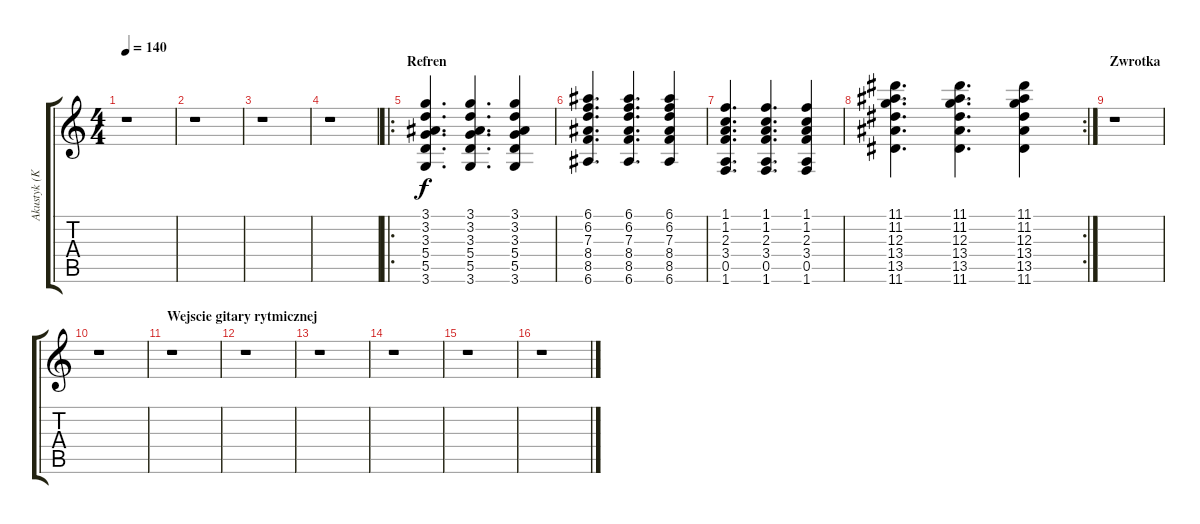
\track ("Akustyk (Kasia)" "Akustyk (K") {instrument acousticguitarsteel}
\staff {score tabs}
\tuning (E4 B3 G3 D3 A2 E2) {hide}
\ts (4 4)
\tempo 140
\clef g2
\ks c
r.1{dy f} |
r.1 |
r.1 |
r.1 |
\ro
\section ("" "Refren")
(3.1 3.2 3.3 5.4 5.5 3.6).4{d} (3.1 3.2 3.3 5.4 5.5 3.6).4{d} (3.1 3.2 3.3 5.4 5.5 3.6).4 |
(6.1 6.2 7.3 8.4 8.5 6.6).4{d} (6.1 6.2 7.3 8.4 8.5 6.6).4{d} (6.1 6.2 7.3 8.4 8.5 6.6).4 |
(1.1 1.2 2.3 3.4 0.5 1.6).4{d} (1.1 1.2 2.3 3.4 0.5 1.6).4{d} (1.1 1.2 2.3 3.4 0.5 1.6).4 |
\rc 2
(11.1 11.2 12.3 13.4 13.5 11.6).4{d} (11.1 11.2 12.3 13.4 13.5 11.6).4{d} (11.1 11.2 12.3 13.4 13.5 11.6).4 |
\section ("" "Zwrotka")
r.1 |
r.1 |
\section ("" "Wejscie gitary rytmicznej")
r.1 |
r.1 |
r.1 |
r.1 |
r.1 |
r.1
